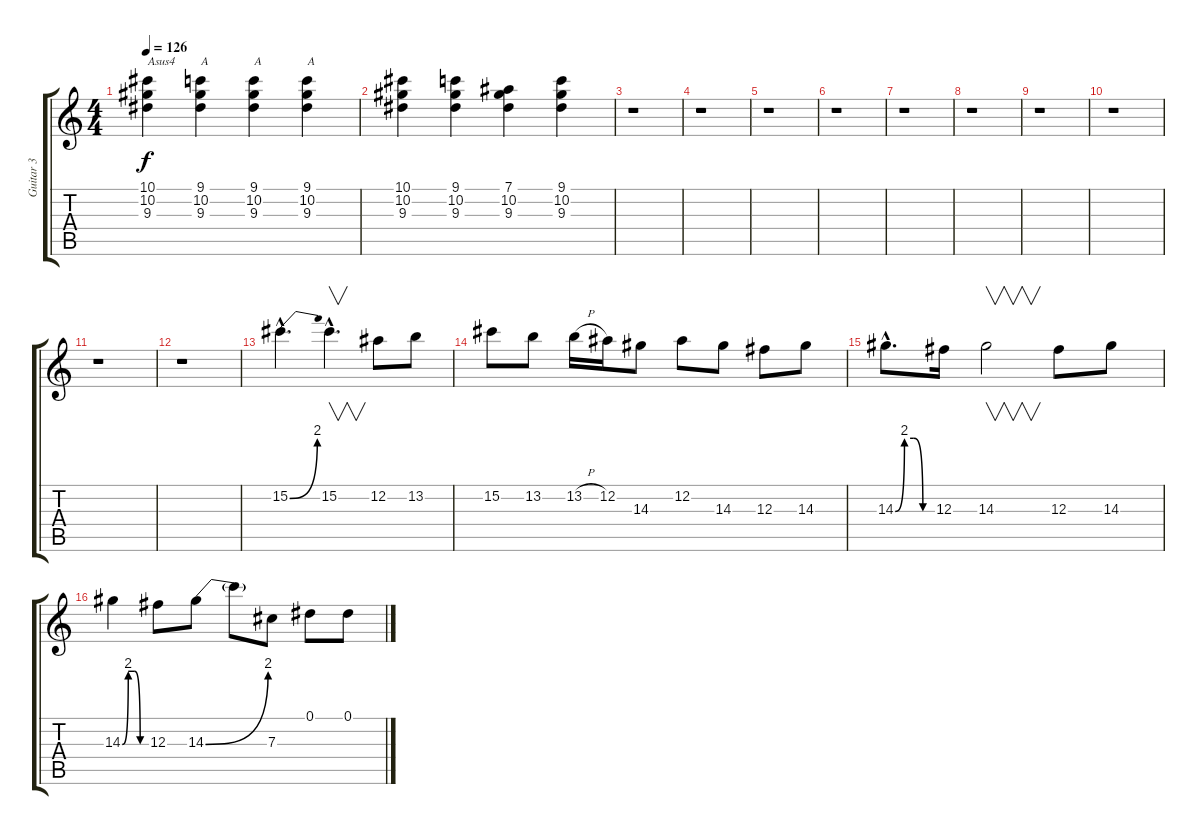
\track ("Guitar 3" "Guitar 3") {instrument distortionguitar}
\staff {score tabs}
\tuning (Eb4 Bb3 Gb3 Db3 Ab2 Eb2) {hide}
\ts (4 4)
\tempo 126
\clef g2
\ks c
(10.1 10.2 9.3).4{txt "Asus4" dy f} (9.1 10.2 9.3).4{txt "A"} (9.1 10.2 9.3).4{txt "A"} (9.1 10.2 9.3).4{txt "A"} |
(10.1 10.2 9.3).4 (9.1 10.2 9.3).4 (7.1 10.2 9.3).4 (9.1 10.2 9.3).4 |
r.1 |
r.1 |
r.1 |
r.1 |
r.1 |
r.1 |
r.1 |
r.1 |
r.1 |
r.1 |
15.2{be (bend 0 0 60 8) hac}.4{d} 15.2{hac}.4{v d} 12.2.8 13.2.8 |
15.2.8 13.2.8 13.2{h}.16 12.2.16 14.3.8 12.2.8 14.3.8 12.3.8 14.3.8 |
14.3{be (custom 0 0 15 8 30 8 45 0 60 0) hac}.8{d} 12.3.16 14.3.2{v} 12.3.8 14.3.8 |
14.3{be (custom 0 0 15 8 30 8 45 0 60 0)}.4 12.3.8 14.3{be (bend 0 0 60 8)}.8 14.3{t}.8 7.3.8 0.1.8 0.1.8
